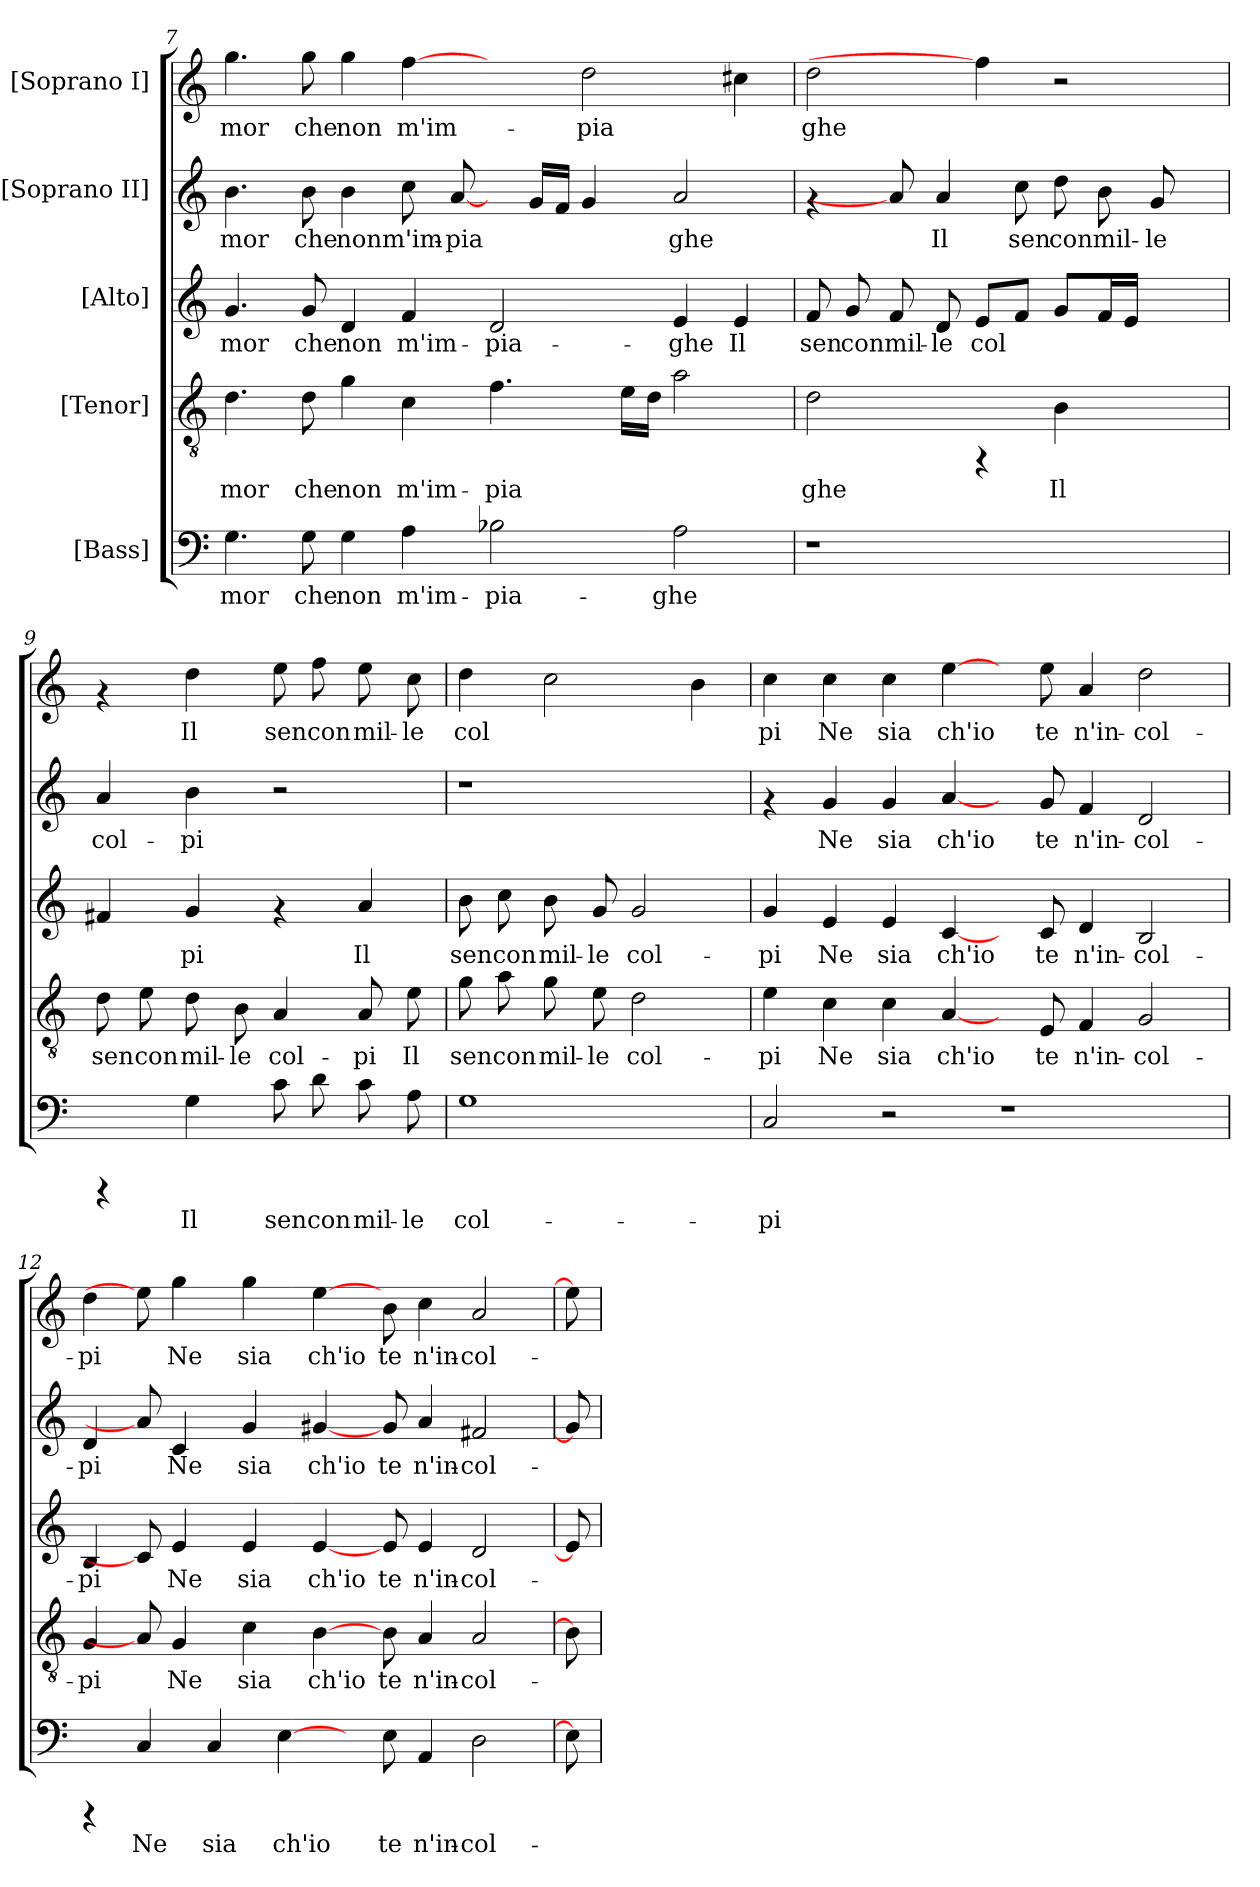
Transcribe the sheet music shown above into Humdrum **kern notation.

**kern	**text	**kern	**text	**kern	**text	**kern	**text	**kern	**text
*part5	*part5	*part4	*part4	*part3	*part3	*part2	*part2	*part1	*part1
*staff5	*staff5	*staff4	*staff4	*staff3	*staff3	*staff2	*staff2	*staff1	*staff1
*I"[Bass]	*	*I"[Tenor]	*	*I"[Alto]	*	*I"[Soprano II]	*	*I"[Soprano I]	*
!!LO:PB:g=z
*clefF4	*	*clefGv2	*	*clefG2	*	*clefG2	*	*clefG2	*
*k[]	*	*k[]	*	*k[]	*	*k[]	*	*k[]	*
*C:	*	*C:	*	*C:	*	*C:	*	*C:	*
=7	=7	=7	=7	=7	=7	=7	=7	=7	=7
!	!LO:LY:b	!	!LO:LY:b	!	!LO:LY:b	!	!LO:LY:b:cj	!	!LO:LY:b:cj
4.G\	-mor	4.d\	-mor	4.g/	-mor	4.b\	-mor	4.gg\	-mor
!	!LO:LY:b	!	!LO:LY:b	!	!LO:LY:b	!	!LO:LY:b:cj	!	!LO:LY:b:cj
8G\	che	8d\	che	8g/	che	8b\	che	8gg\	che
!	!LO:LY:b	!	!LO:LY:b	!	!LO:LY:b	!	!LO:LY:b:cj	!	!LO:LY:b:cj
4G\	non	4g\	non	4d/	non	4b\	non	4gg\	non
!	!LO:LY:b	!	!LO:LY:b	!	!LO:LY:b	!	!LO:LY:b:cj	!	!LO:LY:b:cj
4A\	m'im-	4c\	m'im-	4f/	m'im-	8cc\	m'im-	[4ff\	m'im-
!	!	!	!	!	!	!	!LO:LY:b:cj	!	!
.	.	.	.	.	.	[8a/	-pia-	.	.
!	!LO:LY:b	!	!LO:LY:b	!	!LO:LY:b	!	!	!	!
2B-X\	-pia-	4.f\	-pia-	2d/	-pia-	8ryy	.	4ryy	.
!	!	!	!	!	!	!	!LO:LY:b:cj	!	!
.	.	.	.	.	.	16g/L	--	.	.
!	!	!	!	!	!	!	!LO:LY:b:cj	!	!
.	.	.	.	.	.	16f/J	--	.	.
!	!	!	!	!	!	!	!LO:LY:b:cj	!	!LO:LY:b:cj
.	.	.	.	.	.	4g/	--	2dd\	-pia-
!	!	!	!LO:LY:b	!	!	!	!	!	!
.	.	16e\L	--	.	.	.	.	.	.
!	!	!	!LO:LY:b	!	!	!	!	!	!
.	.	16d\J	--	.	.	.	.	.	.
!	!LO:LY:b	!	!LO:LY:b	!	!LO:LY:b	!	!LO:LY:b:cj	!	!
2A\	-ghe	2a\	--	4e/	-ghe	2a/	-ghe	.	.
!	!	!	!	!	!LO:LY:b	!	!	!	!LO:LY:b:cj
.	.	.	.	4e/	Il	.	.	4cc#X\	--
=8	=8	=8	=8	=8	=8	=8	=8	=8	=8
!	!	!	!LO:LY:b	!	!LO:LY:b	!	!	!	!LO:LY:b:cj
1r	.	2d\	-ghe	8f/	sen	4rf	.	2dd\	-ghe
!	!	!	!	!	!LO:LY:b	!	!	!	!
.	.	.	.	8g/	con	.	.	.	.
!	!	!	!	!	!LO:LY:b	!	!	!	!
.	.	.	.	8f/	mil-	8a/]	.	.	.
!	!	!	!	!	!LO:LY:b	!	!LO:LY:b:cj	!	!
.	.	.	.	8d/	-le	4a/	Il	.	.
!	!	!	!	!	!LO:LY:b	!	!	!	!
.	.	4rFF	.	8e/L	col-	.	.	4ff\]	.
!	!	!	!	!	!LO:LY:b	!	!LO:LY:b:cj	!	!
.	.	.	.	8f/J	--	8cc\	sen	.	.
!	!	!	!LO:LY:b	!	!LO:LY:b	!	!LO:LY:b:cj	!	!
.	.	4B\	Il	8g/L	--	8dd\	con	2r	.
!	!	!	!	!	!LO:LY:b	!	!LO:LY:b:cj	!	!
.	.	.	.	16f/	--	8b\	mil-	.	.
!	!	!	!	!	!LO:LY:b	!	!	!	!
.	.	.	.	16e/J	--	.	.	.	.
!	!	!	!	!	!	!	!LO:LY:b:cj	!	!
4ryy	.	4ryy	.	4ryy	.	8g/	-le	.	.
.	.	.	.	.	.	8ryy	.	.	.
=9	=9	=9	=9	=9	=9	=9	=9	=9	=9
!	!	!	!LO:LY:b	!	!LO:LY:b	!	!LO:LY:b:cj	!	!
4rCCC	.	8d\	sen	4f#X/	--	4a/	col-	4rf	.
!	!	!	!LO:LY:b	!	!	!	!	!	!
.	.	8e\	con	.	.	.	.	.	.
!	!LO:LY:b	!	!LO:LY:b	!	!LO:LY:b	!	!LO:LY:b:cj	!	!LO:LY:b:cj
4G\	Il	8d\	mil-	4g/	-pi	4b\	-pi	4dd\	Il
!	!	!	!LO:LY:b	!	!	!	!	!	!
.	.	8B\	-le	.	.	.	.	.	.
!	!LO:LY:b	!	!LO:LY:b	!	!	!	!	!	!LO:LY:b:cj
8c\	sen	4A/	col-	4rf	.	2r	.	8ee\	sen
!	!LO:LY:b	!	!	!	!	!	!	!	!LO:LY:b:cj
8d\	con	.	.	.	.	.	.	8ff\	con
!	!LO:LY:b	!	!LO:LY:b	!	!LO:LY:b	!	!	!	!LO:LY:b:cj
8c\	mil-	8A/	-pi	4a/	Il	.	.	8ee\	mil-
!	!LO:LY:b	!	!LO:LY:b	!	!	!	!	!	!LO:LY:b:cj
8A\	-le	8e\	Il	.	.	.	.	8cc\	-le
=10	=10	=10	=10	=10	=10	=10	=10	=10	=10
!	!LO:LY:b	!	!LO:LY:b	!	!LO:LY:b	!	!	!	!LO:LY:b:cj
1G	col-	8g\	sen	8b\	sen	1r	.	4dd\	col-
!	!	!	!LO:LY:b	!	!LO:LY:b	!	!	!	!
.	.	8a\	con	8cc\	con	.	.	.	.
!	!	!	!LO:LY:b	!	!LO:LY:b	!	!	!	!LO:LY:b:cj
.	.	8g\	mil-	8b\	mil-	.	.	2cc\	--
!	!	!	!LO:LY:b	!	!LO:LY:b	!	!	!	!
.	.	8e\	-le	8g/	-le	.	.	.	.
!	!	!	!LO:LY:b	!	!LO:LY:b	!	!	!	!
.	.	2d\	col-	2g/	col-	.	.	.	.
!	!	!	!	!	!	!	!	!	!LO:LY:b:cj
.	.	.	.	.	.	.	.	4b\	--
!!LO:PB:g=z
=11	=11	=11	=11	=11	=11	=11	=11	=11	=11
!	!LO:LY:b	!	!LO:LY:b	!	!LO:LY:b	!	!	!	!LO:LY:b:cj
2C/	-pi	4e\	-pi	4g/	-pi	4rf	.	4cc\	-pi
!	!	!	!LO:LY:b	!	!LO:LY:b	!	!LO:LY:b:cj	!	!LO:LY:b:cj
.	.	4c\	Ne	4e/	Ne	4g/	Ne	4cc\	Ne
!	!	!	!LO:LY:b	!	!LO:LY:b	!	!LO:LY:b:cj	!	!LO:LY:b:cj
2r	.	4c\	sia	4e/	sia	4g/	sia	4cc\	sia
!	!	!	!LO:LY:b	!	!LO:LY:b	!	!LO:LY:b:cj	!	!LO:LY:b:cj
.	.	[4A/	ch'io	[4c/	ch'io	[4a/	ch'io	[4ee\	ch'io
1r	.	8ryy	.	8ryy	.	8ryy	.	8ryy	.
!	!	!	!LO:LY:b	!	!LO:LY:b	!	!LO:LY:b:cj	!	!LO:LY:b:cj
.	.	8E/	te	8c/	te	8g/	te	8ee\	te
!	!	!	!LO:LY:b	!	!LO:LY:b	!	!LO:LY:b:cj	!	!LO:LY:b:cj
.	.	4F/	n'in-	4d/	n'in-	4f/	n'in-	4a/	n'in-
!	!	!	!LO:LY:b	!	!LO:LY:b	!	!LO:LY:b:cj	!	!LO:LY:b:cj
.	.	2G/	-col-	2B/	-col-	2d/	-col-	2dd\	-col-
=12	=12	=12	=12	=12	=12	=12	=12	=12	=12
!	!	!	!LO:LY:b	!	!LO:LY:b	!	!LO:LY:b:cj	!	!LO:LY:b:cj
4rCCC	.	4G/	-pi	4B/	-pi	4d/	-pi	4dd\	-pi
!	!LO:LY:b	!	!	!	!	!	!	!	!
4C/	Ne	8A/]	.	8c/]	.	8a/]	.	8ee\]	.
!	!	!	!LO:LY:b	!	!LO:LY:b	!	!LO:LY:b:cj	!	!LO:LY:b:cj
.	.	4G/	Ne	4e/	Ne	4c/	Ne	4gg\	Ne
!	!LO:LY:b	!	!	!	!	!	!	!	!
4C/	sia	.	.	.	.	.	.	.	.
!	!	!	!LO:LY:b	!	!LO:LY:b	!	!LO:LY:b:cj	!	!LO:LY:b:cj
.	.	4c\	sia	4e/	sia	4g/	sia	4gg\	sia
!	!LO:LY:b	!	!	!	!	!	!	!	!
[4E\	ch'io	.	.	.	.	.	.	.	.
!	!	!	!LO:LY:b	!	!LO:LY:b	!	!LO:LY:b:cj	!	!LO:LY:b:cj
.	.	[4B\	ch'io	[4e/	ch'io	[4g#X/	ch'io	[4ee\	ch'io
8ryy	.	.	.	.	.	.	.	.	.
!	!LO:LY:b	!	!LO:LY:b	!	!LO:LY:b	!	!LO:LY:b:cj	!	!LO:LY:b:cj
8E\	te	8B\	te	8e/	te	8g#/	te	8b\	te
!	!LO:LY:b	!	!LO:LY:b	!	!LO:LY:b	!	!LO:LY:b:cj	!	!LO:LY:b:cj
4AA/	n'in-	4A/	n'in-	4e/	n'in-	4a/	n'in-	4cc\	n'in-
!	!LO:LY:b	!	!LO:LY:b	!	!LO:LY:b	!	!LO:LY:b:cj	!	!LO:LY:b:cj
2D\	-col-	2A/	-col-	2d/	-col-	2f#X/	-col-	2a/	-col-
=13	=13	=13	=13	=13	=13	=13	=13	=13	=13
8E\]	.	8B\]	.	8e/]	.	8g#/]	.	8ee\]	.
=	=	=	=	=	=	=	=	=	=
*-	*-	*-	*-	*-	*-	*-	*-	*-	*-
